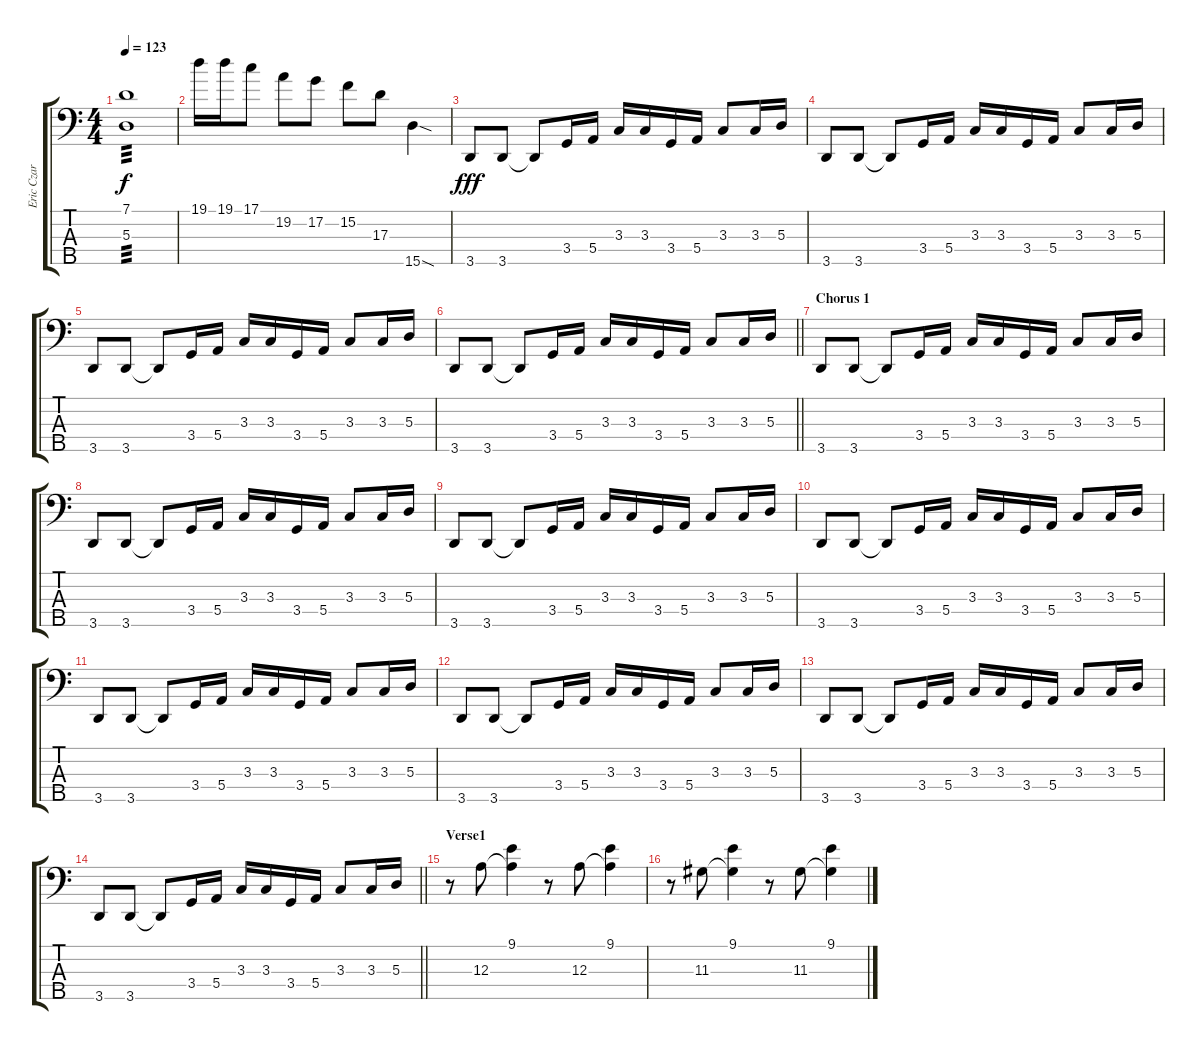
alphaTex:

\track ("Eric Czar - Bass" "Eric Czar ") {instrument electricbassfinger}
\staff {score tabs}
\tuning (G2 D2 A1 E1 B0) {hide}
\ts (4 4)
\tempo 123
\clef f4
\ks c
(7.1 5.3).1{tp 3 dy f} |
19.1.16 19.1.16 17.1.8 19.2.8 17.2.8 15.2.8 17.3.8 15.5{sod}.4 |
3.5.8{dy fff} 3.5.8 3.5{t}.8 3.4.16 5.4.16 3.3.16 3.3.16 3.4.16 5.4.16 3.3.8 3.3.16 5.3.16 |
3.5.8 3.5.8 3.5{t}.8 3.4.16 5.4.16 3.3.16 3.3.16 3.4.16 5.4.16 3.3.8 3.3.16 5.3.16 |
3.5.8 3.5.8 3.5{t}.8 3.4.16 5.4.16 3.3.16 3.3.16 3.4.16 5.4.16 3.3.8 3.3.16 5.3.16 |
\barLineRight lightlight
3.5.8 3.5.8 3.5{t}.8 3.4.16 5.4.16 3.3.16 3.3.16 3.4.16 5.4.16 3.3.8 3.3.16 5.3.16 |
\section ("" "Chorus 1")
3.5.8 3.5.8 3.5{t}.8 3.4.16 5.4.16 3.3.16 3.3.16 3.4.16 5.4.16 3.3.8 3.3.16 5.3.16 |
3.5.8 3.5.8 3.5{t}.8 3.4.16 5.4.16 3.3.16 3.3.16 3.4.16 5.4.16 3.3.8 3.3.16 5.3.16 |
3.5.8 3.5.8 3.5{t}.8 3.4.16 5.4.16 3.3.16 3.3.16 3.4.16 5.4.16 3.3.8 3.3.16 5.3.16 |
3.5.8 3.5.8 3.5{t}.8 3.4.16 5.4.16 3.3.16 3.3.16 3.4.16 5.4.16 3.3.8 3.3.16 5.3.16 |
3.5.8 3.5.8 3.5{t}.8 3.4.16 5.4.16 3.3.16 3.3.16 3.4.16 5.4.16 3.3.8 3.3.16 5.3.16 |
3.5.8 3.5.8 3.5{t}.8 3.4.16 5.4.16 3.3.16 3.3.16 3.4.16 5.4.16 3.3.8 3.3.16 5.3.16 |
3.5.8 3.5.8 3.5{t}.8 3.4.16 5.4.16 3.3.16 3.3.16 3.4.16 5.4.16 3.3.8 3.3.16 5.3.16 |
\barLineRight lightlight
3.5.8 3.5.8 3.5{t}.8 3.4.16 5.4.16 3.3.16 3.3.16 3.4.16 5.4.16 3.3.8 3.3.16 5.3.16 |
\section ("" "Verse1")
r.8 12.3.8 (9.1 12.3{t}).4 r.8 12.3.8 (9.1 12.3{t}).4 |
r.8 11.3.8 (9.1 11.3{t}).4 r.8 11.3.8 (9.1 11.3{t}).4
